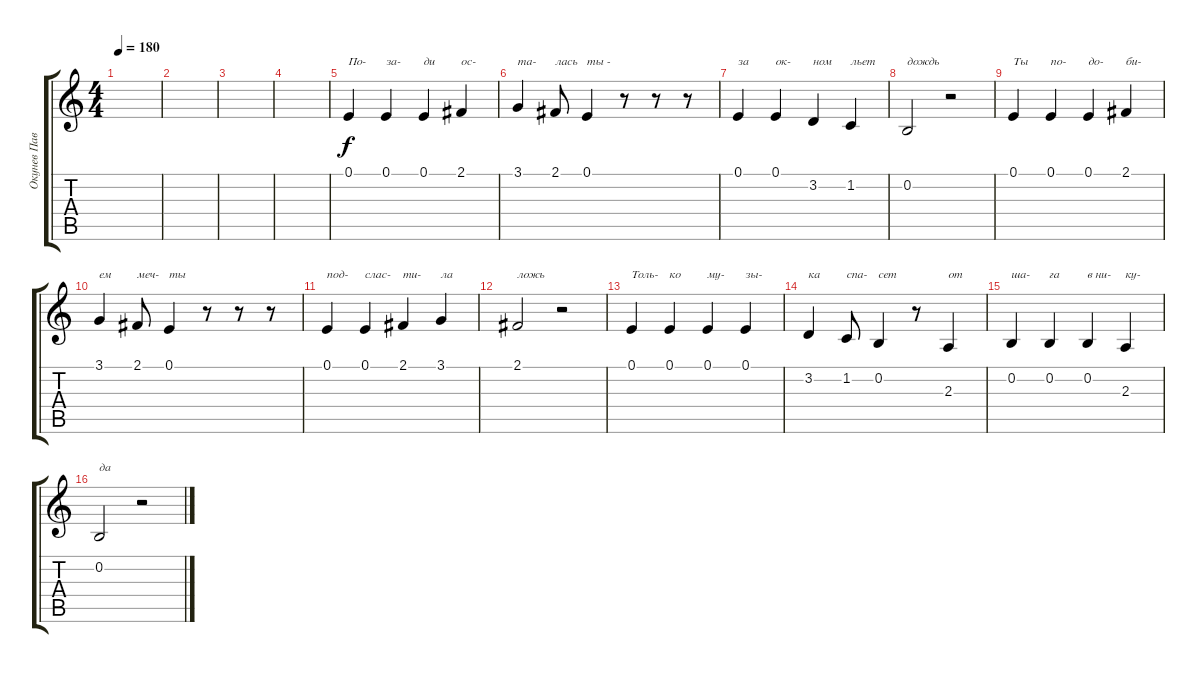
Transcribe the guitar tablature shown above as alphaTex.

\track ("Окунев Павел" "Окунев Пав") {instrument bassoon}
\staff {score tabs}
\tuning (E4 B3 G3 D3 A2 E2) {hide}
\ts (4 4)
\tempo 180
\clef g2
\ks c
|
|
|
|
0.1.4{txt "По-"} 0.1.4{txt "за-"} 0.1.4{txt "ди"} 2.1.4{txt "ос-"} |
3.1.4{txt "та-"} 2.1.8{txt "лась"} 0.1.4{txt "ты - "} r.8 r.8 r.8 |
0.1.4{txt "за"} 0.1.4{txt "ок-"} 3.2.4{txt "ном"} 1.2.4{txt "льет"} |
0.2.2{txt "дождь"} r.2 |
0.1.4{txt "Ты"} 0.1.4{txt "по-"} 0.1.4{txt "до-"} 2.1.4{txt "би-"} |
3.1.4{txt "ем"} 2.1.8{txt "меч-"} 0.1.4{txt "ты"} r.8 r.8 r.8 |
0.1.4{txt "под-"} 0.1.4{txt "слас-"} 2.1.4{txt "ти-"} 3.1.4{txt "ла"} |
2.1.2{txt "ложь"} r.2 |
0.1.4{txt "Толь-"} 0.1.4{txt "ко"} 0.1.4{txt "му-"} 0.1.4{txt "зы-"} |
3.2.4{txt "ка"} 1.2.8{txt "спа-"} 0.2.4{txt "сет"} r.8 2.3.4{txt "от"} |
0.2.4{txt "ша-"} 0.2.4{txt "га"} 0.2.4{txt "в ни-"} 2.3.4{txt "ку-"} |
0.2.2{txt "да"} r.2
